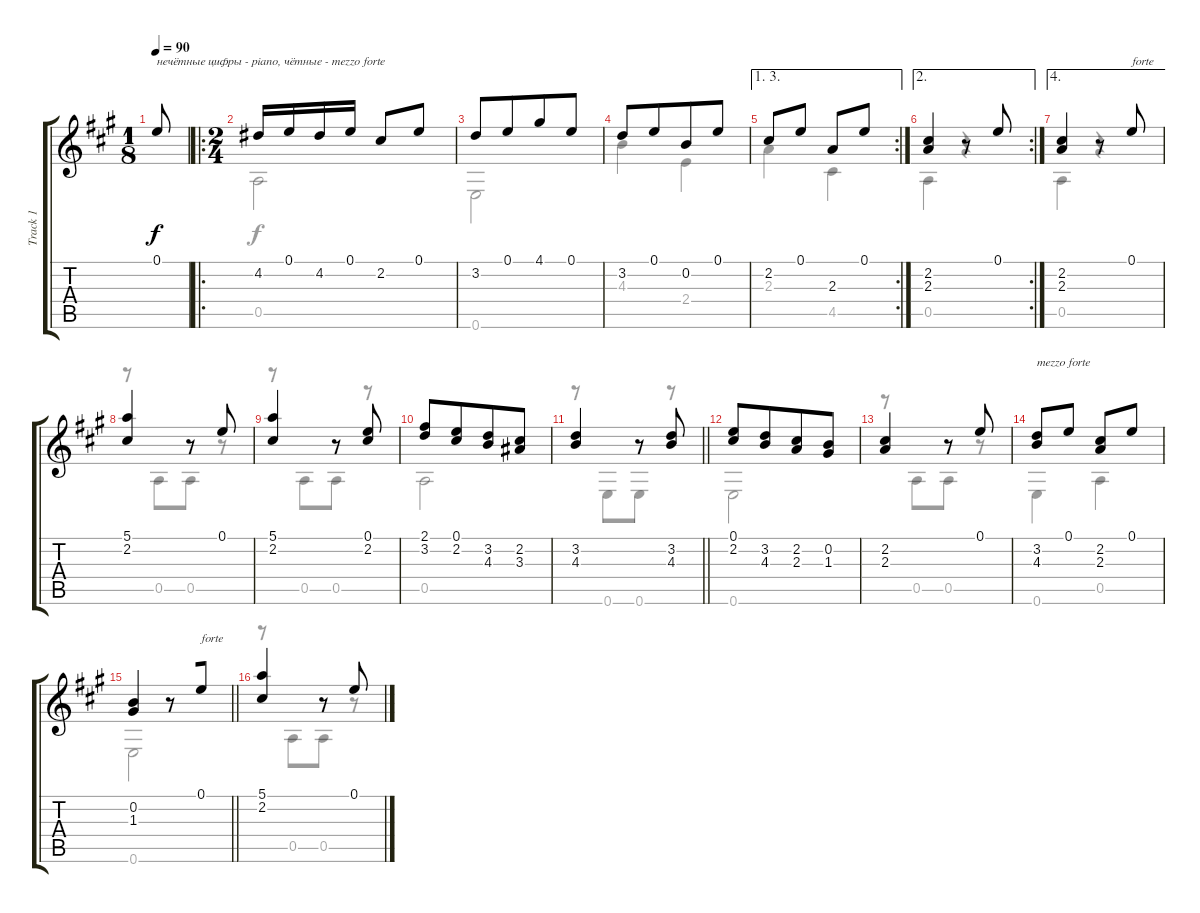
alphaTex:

\track ("Track 1" "Track 1") {instrument acousticguitarsteel}
\staff {score tabs}
\tuning (E4 B3 G3 D3 A2 E2) {hide}
\voice
\ts (1 8)
\tempo 90
\clef g2
\ks a
0.1.8{txt "нечётные цифры - piano, чётные - mezzo forte" dy f volume 8 instrument acousticguitarsteel beam Up} |
\ro
\ts (2 4)
4.2.16 0.1.16{beam merge} 4.2.16 0.1.16 2.2.8 0.1.8 |
3.2.8 0.1.8{beam merge} 4.1.8 0.1.8 |
3.2.8 0.1.8{beam merge} 0.2.8 0.1.8 |
\ae (1 3)
\rc 2
2.2.8 0.1.8{beam split} 2.3.8{beam merge} 0.1.8{volume 12} |
\ae 2
\rc 2
(2.2 2.3).4 r.8 0.1.8{volume 8} |
\ae 4
(2.2 2.3).4 r.8 0.1.8{txt "forte" volume 16} |
(5.1 2.2).4 r.8{beam merge} 0.1.8 |
(5.1 2.2).4 r.8{beam merge} (0.1 2.2).8 |
(2.1 3.2).8 (0.1 2.2).8{beam merge} (3.2 4.3).8 (2.2 3.3).8 |
\barLineRight lightlight
(3.2 4.3).4 r.8 (3.2 4.3).8 |
(0.1 2.2).8 (3.2 4.3).8{volume 13 beam merge} (2.2 2.3).8 (0.2 1.3).8 |
(2.2 2.3).4 r.8{beam merge} 0.1.8 |
(3.2 4.3).8{txt "mezzo forte" volume 12} 0.1.8{beam split} (2.2 2.3).8 0.1.8 |
\barLineRight lightlight
(0.2 1.3).4{beam merge} r.8 0.1.8{txt "forte" volume 16} |
(5.1 2.2).4 r.8{beam merge} 0.1.8
\voice
\clef g2
\ottava regular
\simile none
\ks a
|
0.5.2 |
0.6.2 |
4.3.4 2.4.4 |
2.3.4 4.5.4 |
0.5.4 r.4 |
0.5.4 r.4 |
r.8 0.5.8{beam merge} 0.5.8 r.8 |
r.8 0.5.8{beam merge} 0.5.8 r.8 |
0.5.2 |
\barLineRight lightlight
r.8 0.6.8{beam merge} 0.6.8 r.8 |
0.6.2 |
r.8 0.5.8{beam merge} 0.5.8 r.8 |
0.6.4 0.5.4 |
\barLineRight lightlight
0.6.2 |
r.8 0.5.8{beam merge} 0.5.8 r.8
